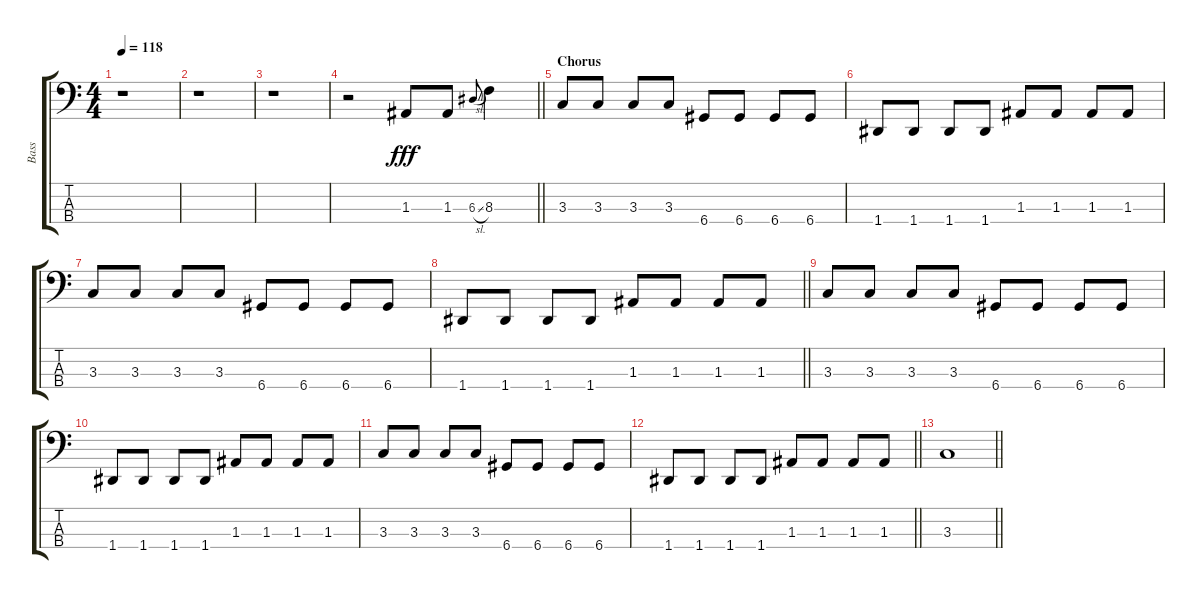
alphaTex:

\track ("Bass" "Bass") {instrument electricbasspick}
\staff {score tabs}
\tuning (G2 D2 A1 D1) {hide}
\ts (4 4)
\tempo 118
\clef f4
\ks c
r.1{dy fff} |
r.1 |
r.1 |
\barLineRight lightlight
r.2 1.3.8 1.3.8 6.3{sl}.8{gr onbeat} 8.3.4 |
\section ("" "Chorus")
3.3.8 3.3.8 3.3.8 3.3.8 6.4.8 6.4.8 6.4.8 6.4.8 |
1.4.8 1.4.8 1.4.8 1.4.8 1.3.8 1.3.8 1.3.8 1.3.8 |
3.3.8 3.3.8 3.3.8 3.3.8 6.4.8 6.4.8 6.4.8 6.4.8 |
\barLineRight lightlight
1.4.8 1.4.8 1.4.8 1.4.8 1.3.8 1.3.8 1.3.8 1.3.8 |
3.3.8 3.3.8 3.3.8 3.3.8 6.4.8 6.4.8 6.4.8 6.4.8 |
1.4.8 1.4.8 1.4.8 1.4.8 1.3.8 1.3.8 1.3.8 1.3.8 |
3.3.8 3.3.8 3.3.8 3.3.8 6.4.8 6.4.8 6.4.8 6.4.8 |
\barLineRight lightlight
1.4.8 1.4.8 1.4.8 1.4.8 1.3.8 1.3.8 1.3.8 1.3.8 |
\barLineRight lightlight
3.3.1{volume 0}
